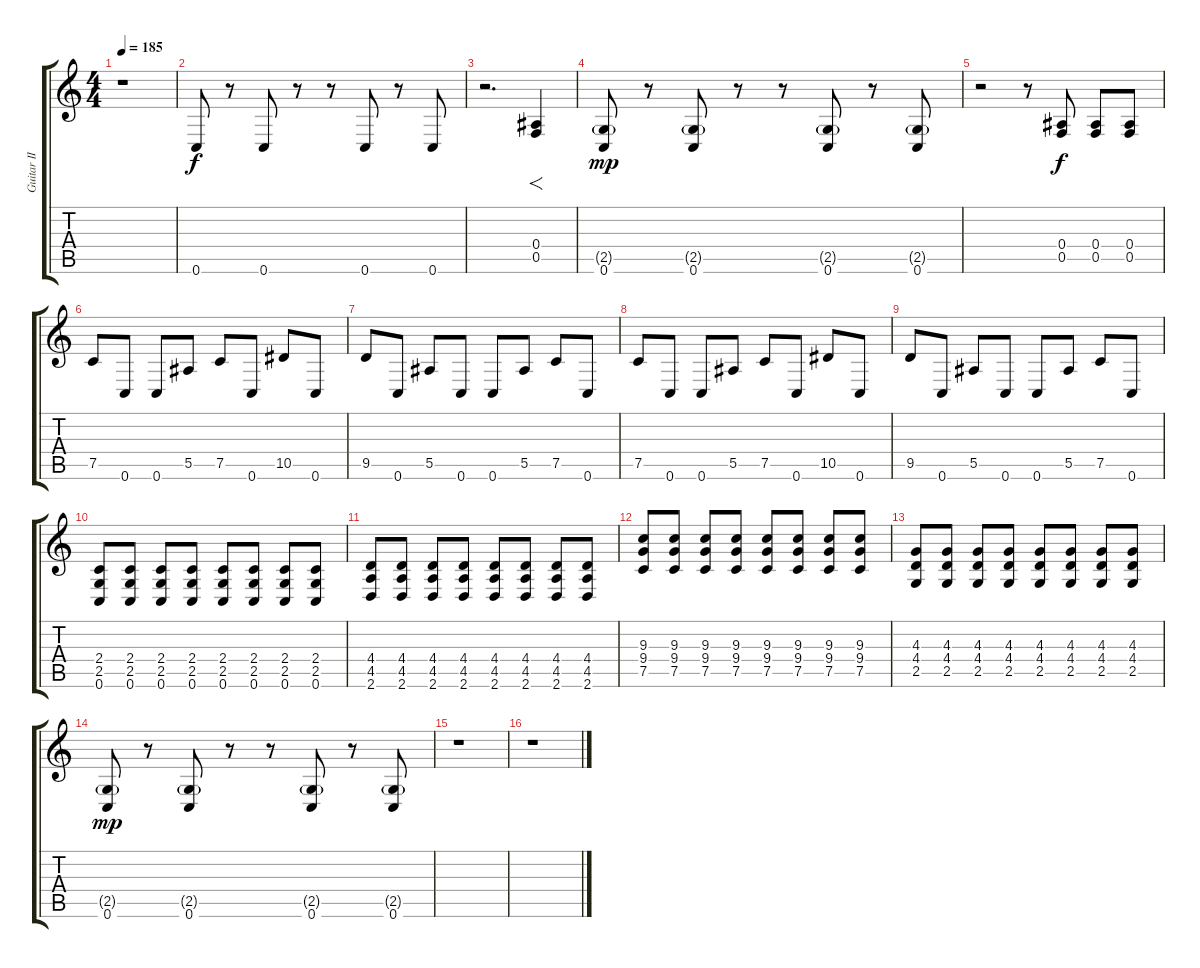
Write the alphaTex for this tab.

\track ("Guitar II" "Guitar II") {instrument distortionguitar}
\staff {score tabs}
\tuning (C4 G3 Eb3 Bb2 F2 C2) {hide}
\ts (4 4)
\tempo 185
\clef g2
\ks c
r.1{dy mp} |
0.6.8{dy f} r.8 0.6.8 r.8 r.8 0.6.8 r.8 0.6.8 |
r.2{d} (0.4 0.5).4{f} |
(2.5{g} 0.6).8{dy mp} r.8 (2.5{g} 0.6).8 r.8 r.8 (2.5{g} 0.6).8 r.8 (2.5{g} 0.6).8 |
r.2 r.8 (0.4 0.5).8{dy f} (0.4 0.5).8 (0.4 0.5).8 |
7.5.8 0.6.8 0.6.8 5.5.8 7.5.8 0.6.8 10.5.8 0.6.8 |
9.5.8 0.6.8 5.5.8 0.6.8 0.6.8 5.5.8 7.5.8 0.6.8 |
7.5.8 0.6.8 0.6.8 5.5.8 7.5.8 0.6.8 10.5.8 0.6.8 |
9.5.8 0.6.8 5.5.8 0.6.8 0.6.8 5.5.8 7.5.8 0.6.8 |
(2.4 2.5 0.6).8 (2.4 2.5 0.6).8 (2.4 2.5 0.6).8 (2.4 2.5 0.6).8 (2.4 2.5 0.6).8 (2.4 2.5 0.6).8 (2.4 2.5 0.6).8 (2.4 2.5 0.6).8 |
(4.4 4.5 2.6).8 (4.4 4.5 2.6).8 (4.4 4.5 2.6).8 (4.4 4.5 2.6).8 (4.4 4.5 2.6).8 (4.4 4.5 2.6).8 (4.4 4.5 2.6).8 (4.4 4.5 2.6).8 |
(9.3 9.4 7.5).8 (9.3 9.4 7.5).8 (9.3 9.4 7.5).8 (9.3 9.4 7.5).8 (9.3 9.4 7.5).8 (9.3 9.4 7.5).8 (9.3 9.4 7.5).8 (9.3 9.4 7.5).8 |
(4.3 4.4 2.5).8 (4.3 4.4 2.5).8 (4.3 4.4 2.5).8 (4.3 4.4 2.5).8 (4.3 4.4 2.5).8 (4.3 4.4 2.5).8 (4.3 4.4 2.5).8 (4.3 4.4 2.5).8 |
(2.5{g} 0.6).8{dy mp} r.8 (2.5{g} 0.6).8 r.8 r.8 (2.5{g} 0.6).8 r.8 (2.5{g} 0.6).8 |
r.1 |
r.1
